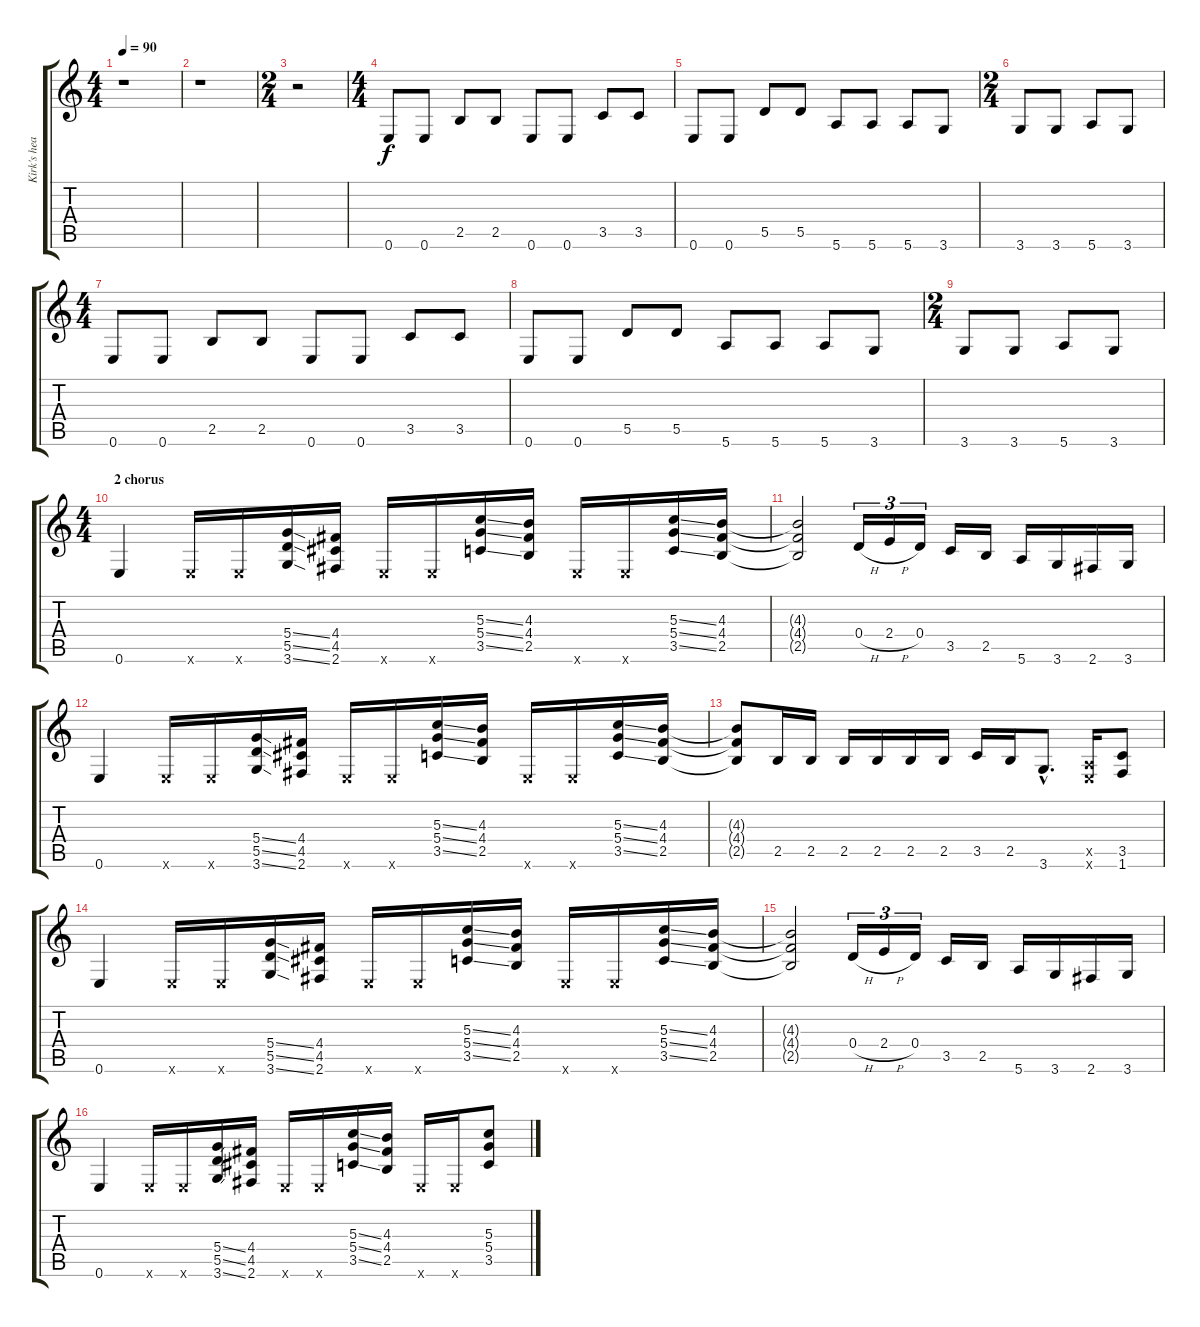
\track ("Kirk's heavy" "Kirk's hea") {instrument distortionguitar}
\staff {score tabs}
\tuning (E4 B3 G3 D3 A2 E2) {hide}
\ts (4 4)
\tempo 90
\clef g2
\ks c
r.1{dy f} |
r.1 |
\ts (2 4)
r.2 |
\ts (4 4)
0.6.8{volume 9} 0.6.8 2.5.8 2.5.8 0.6.8 0.6.8 3.5.8 3.5.8 |
0.6.8 0.6.8 5.5.8 5.5.8 5.6.8 5.6.8 5.6.8 3.6.8 |
\ts (2 4)
3.6.8 3.6.8 5.6.8 3.6.8 |
\ts (4 4)
0.6.8 0.6.8 2.5.8 2.5.8 0.6.8 0.6.8 3.5.8 3.5.8 |
0.6.8 0.6.8 5.5.8 5.5.8 5.6.8 5.6.8 5.6.8 3.6.8 |
\ts (2 4)
3.6.8 3.6.8 5.6.8 3.6.8 |
\ts (4 4)
\section ("" "2 chorus")
0.6.4{volume 12} 0.6{x}.16 0.6{x}.16 (5.4{ss} 5.5{ss} 3.6{ss}).16 (4.4 4.5 2.6).16 0.6{x}.16 0.6{x}.16 (5.3{ss} 5.4{ss} 3.5{ss}).16 (4.3 4.4 2.5).16 0.6{x}.16 0.6{x}.16 (5.3{ss} 5.4{ss} 3.5{ss}).16 (4.3 4.4 2.5).16 |
(4.3{t} 4.4{t} 2.5{t}).2 0.4{h}.16{tu (3 2)} 2.4{h}.16{tu (3 2)} 0.4.16{tu (3 2)} 3.5.16 2.5.16 5.6.16 3.6.16 2.6.16 3.6.16 |
0.6.4 0.6{x}.16 0.6{x}.16 (5.4{ss} 5.5{ss} 3.6{ss}).16 (4.4 4.5 2.6).16 0.6{x}.16 0.6{x}.16 (5.3{ss} 5.4{ss} 3.5{ss}).16 (4.3 4.4 2.5).16 0.6{x}.16 0.6{x}.16 (5.3{ss} 5.4{ss} 3.5{ss}).16 (4.3 4.4 2.5).16 |
(4.3{t} 4.4{t} 2.5{t}).8 2.5.16 2.5.16 2.5.16 2.5.16 2.5.16 2.5.16 3.5.16 2.5.16 3.6{hac}.8{d} (0.5{x} 0.6{x}).16 (3.5 1.6).8 |
0.6.4 0.6{x}.16 0.6{x}.16 (5.4{ss} 5.5{ss} 3.6{ss}).16 (4.4 4.5 2.6).16 0.6{x}.16 0.6{x}.16 (5.3{ss} 5.4{ss} 3.5{ss}).16 (4.3 4.4 2.5).16 0.6{x}.16 0.6{x}.16 (5.3{ss} 5.4{ss} 3.5{ss}).16 (4.3 4.4 2.5).16 |
(4.3{t} 4.4{t} 2.5{t}).2 0.4{h}.16{tu (3 2)} 2.4{h}.16{tu (3 2)} 0.4.16{tu (3 2)} 3.5.16 2.5.16 5.6.16 3.6.16 2.6.16 3.6.16 |
0.6.4 0.6{x}.16 0.6{x}.16 (5.4{ss} 5.5{ss} 3.6{ss}).16 (4.4 4.5 2.6).16 0.6{x}.16 0.6{x}.16 (5.3{ss} 5.4{ss} 3.5{ss}).16 (4.3 4.4 2.5).16 0.6{x}.16 0.6{x}.16 (5.3{ss} 5.4{ss} 3.5{ss}).8
